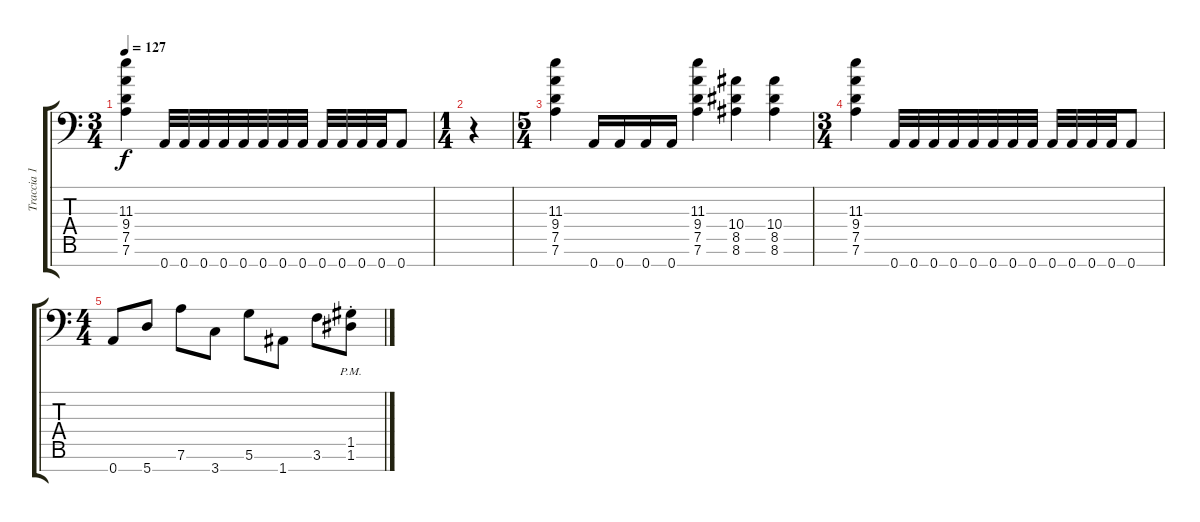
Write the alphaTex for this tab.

\track ("Traccia 1" "Traccia 1") {instrument distortionguitar}
\staff {score tabs}
\tuning (D4 A3 F3 C3 G2 D2 A1) {hide}
\ts (3 4)
\tempo 127
\clef f4
\ks c
(11.3 9.4 7.5 7.6).4{dy f} 0.7.32 0.7.32 0.7.32 0.7.32 0.7.32 0.7.32 0.7.32 0.7.32 0.7.32 0.7.32 0.7.32 0.7.32 0.7.8 |
\ts (1 4)
r.4 |
\ts (5 4)
(11.3 9.4 7.5 7.6).4 0.7.16 0.7.16 0.7.16 0.7.16 (11.3 9.4 7.5 7.6).4 (10.4 8.5 8.6).4 (10.4 8.5 8.6).4 |
\ts (3 4)
(11.3 9.4 7.5 7.6).4 0.7.32 0.7.32 0.7.32 0.7.32 0.7.32 0.7.32 0.7.32 0.7.32 0.7.32 0.7.32 0.7.32 0.7.32 0.7.8 |
\ts (4 4)
0.7.8 5.7.8 7.6.8 3.7.8 5.6.8 1.7.8 3.6.8 (1.5{st} 1.6{pm}).8
